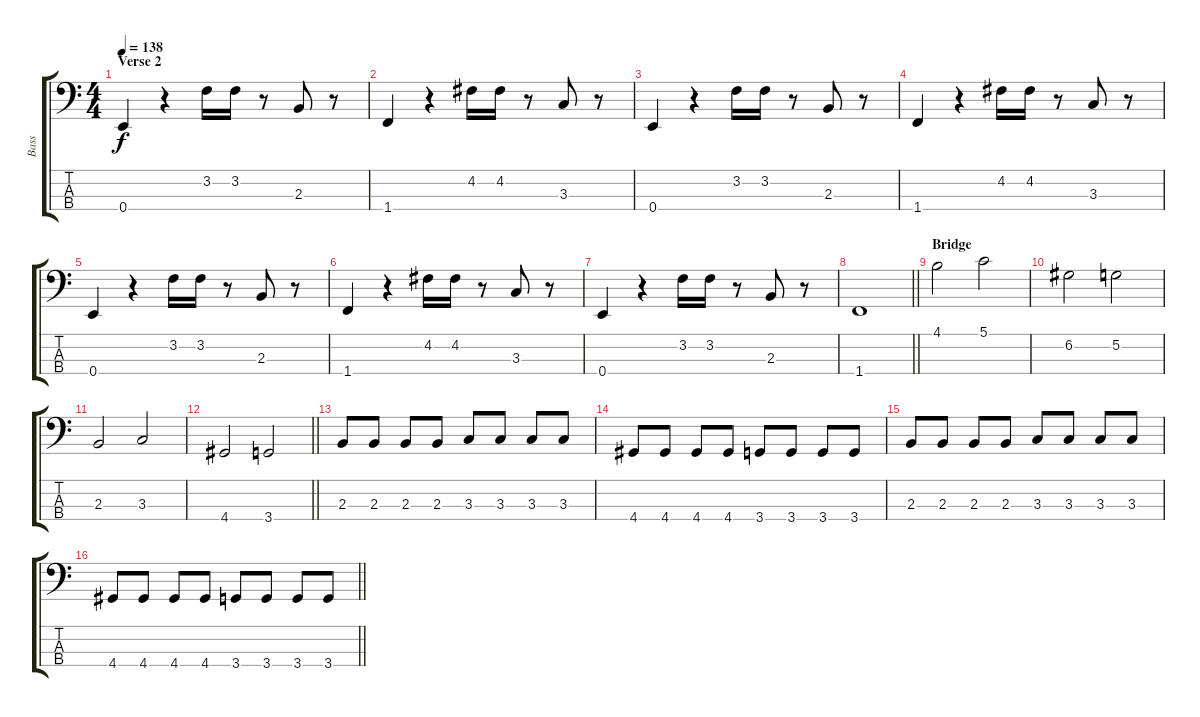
\track ("Bass" "Bass") {instrument electricbassfinger}
\staff {score tabs}
\tuning (G2 D2 A1 E1) {hide}
\ts (4 4)
\section ("" "Verse 2")
\tempo 138
\clef f4
\ks c
0.4.4{dy f} r.4 3.2.16 3.2.16 r.8 2.3.8 r.8 |
1.4.4 r.4 4.2.16 4.2.16 r.8 3.3.8 r.8 |
0.4.4 r.4 3.2.16 3.2.16 r.8 2.3.8 r.8 |
1.4.4 r.4 4.2.16 4.2.16 r.8 3.3.8 r.8 |
0.4.4 r.4 3.2.16 3.2.16 r.8 2.3.8 r.8 |
1.4.4 r.4 4.2.16 4.2.16 r.8 3.3.8 r.8 |
0.4.4 r.4 3.2.16 3.2.16 r.8 2.3.8 r.8 |
\barLineRight lightlight
1.4.1 |
\section ("" "Bridge")
4.1.2 5.1.2 |
6.2.2 5.2.2 |
2.3.2 3.3.2 |
\barLineRight lightlight
4.4.2 3.4.2 |
2.3.8 2.3.8 2.3.8 2.3.8 3.3.8 3.3.8 3.3.8 3.3.8 |
4.4.8 4.4.8 4.4.8 4.4.8 3.4.8 3.4.8 3.4.8 3.4.8 |
2.3.8 2.3.8 2.3.8 2.3.8 3.3.8 3.3.8 3.3.8 3.3.8 |
\barLineRight lightlight
4.4.8 4.4.8 4.4.8 4.4.8 3.4.8 3.4.8 3.4.8 3.4.8
